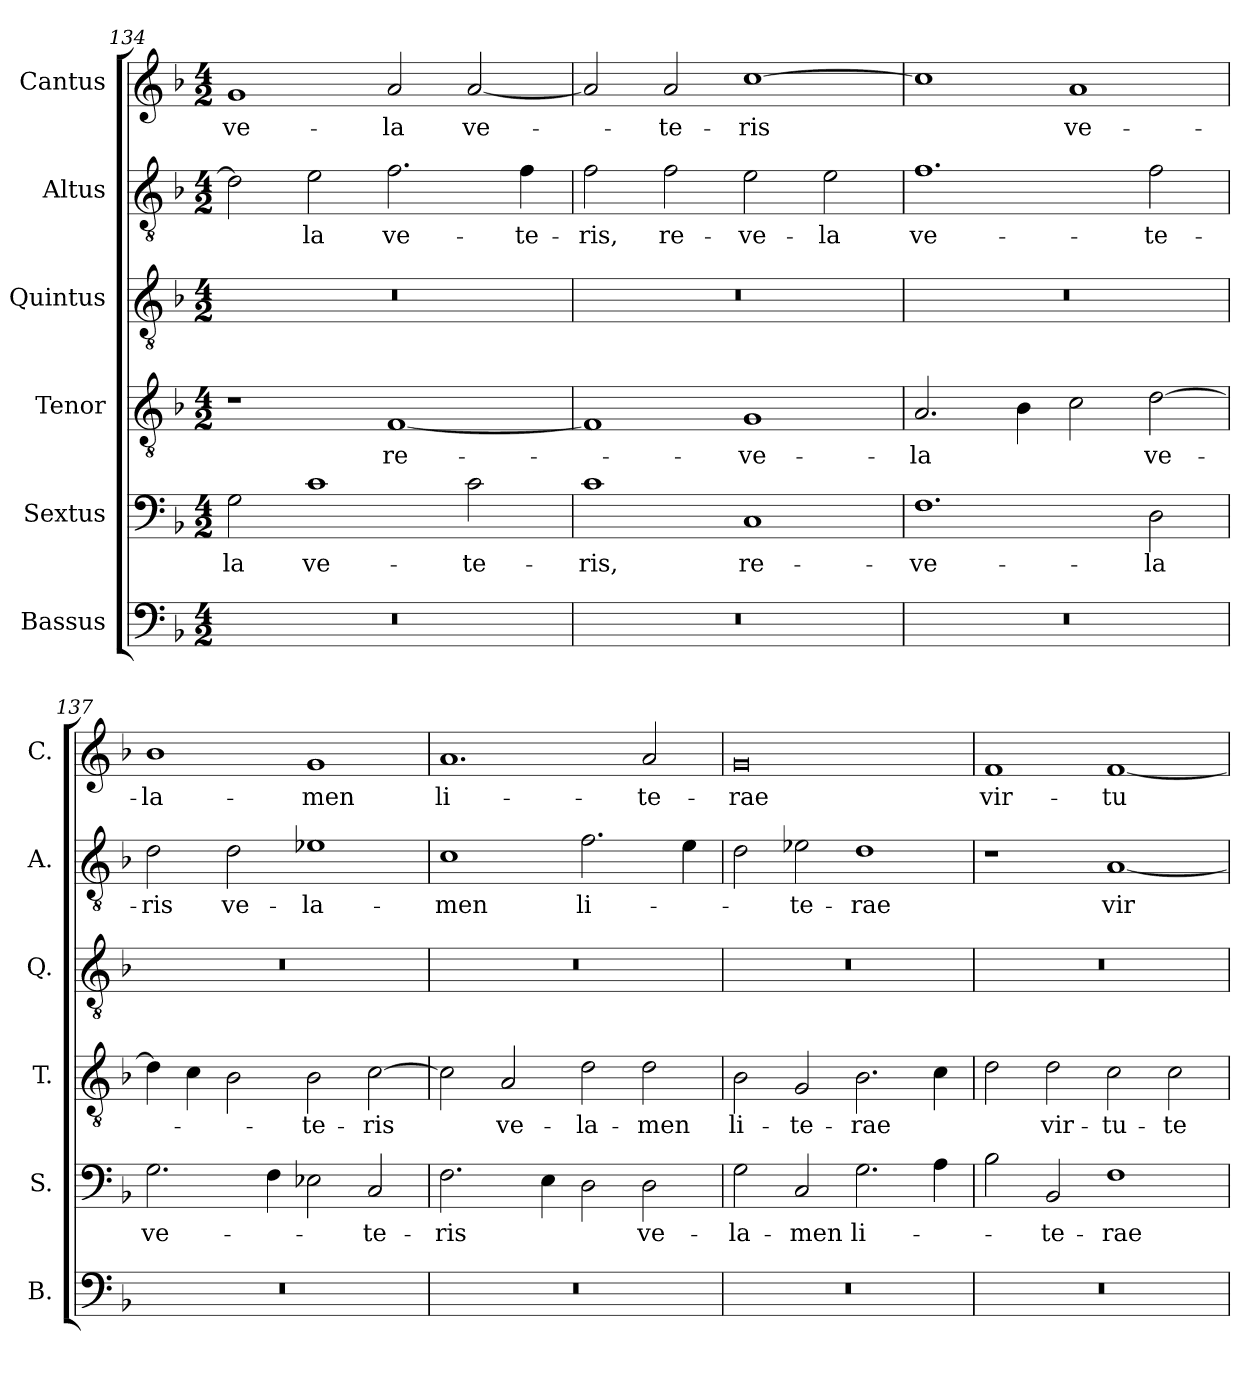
**kern	**kern	**text	**kern	**text	**kern	**kern	**text	**kern	**text
*part6	*part5	*part5	*part4	*part4	*part3	*part2	*part2	*part1	*part1
*staff6	*staff5	*staff5	*staff4	*staff4	*staff3	*staff2	*staff2	*staff1	*staff1
*I"Bassus	*I"Sextus	*	*I"Tenor	*	*I"Quintus	*I"Altus	*	*I"Cantus	*
*I'B.	*I'S.	*	*I'T.	*	*I'Q.	*I'A.	*	*I'C.	*
*clefF4	*clefF4	*	*clefGv2	*	*clefGv2	*clefGv2	*	*clefG2	*
*k[b-]	*k[b-]	*	*k[b-]	*	*k[b-]	*k[b-]	*	*k[b-]	*
*F:	*F:	*	*F:	*	*F:	*F:	*	*F:	*
*M4/2	*M4/2	*	*M4/2	*	*M4/2	*M4/2	*	*M4/2	*
=134	=134	=134	=134	=134	=134	=134	=134	=134	=134
!	!	!LO:LY:b	!	!	!	!	!	!	!LO:LY:b
0r	2G\	-la	1r	.	0r	2d\]	.	1g	-ve-
!	!	!LO:LY:b	!	!	!	!	!LO:LY:b	!	!
.	1c	ve-	.	.	.	2e\	-la	.	.
!	!	!	!	!LO:LY:b	!	!	!LO:LY:b	!	!LO:LY:b
.	.	.	[1F	re-	.	2.f\	ve-	2a/	-la
!	!	!LO:LY:b	!	!	!	!	!	!	!LO:LY:b
.	2c\	-te-	.	.	.	.	.	[2a/	ve-
!	!	!	!	!	!	!	!LO:LY:b	!	!
.	.	.	.	.	.	4f\	-te-	.	.
=135	=135	=135	=135	=135	=135	=135	=135	=135	=135
!	!	!LO:LY:b	!	!	!	!	!LO:LY:b	!	!
0r	1c	-ris,	1F]	.	0r	2f\	-ris,	2a/]	.
!	!	!	!	!	!	!	!LO:LY:b	!	!LO:LY:b
.	.	.	.	.	.	2f\	re-	2a/	-te-
!	!	!LO:LY:b	!	!LO:LY:b	!	!	!LO:LY:b	!	!LO:LY:b
.	1C	re-	1G	-ve-	.	2e\	-ve-	[1cc	-ris
!	!	!	!	!	!	!	!LO:LY:b	!	!
.	.	.	.	.	.	2e\	-la	.	.
=136	=136	=136	=136	=136	=136	=136	=136	=136	=136
!	!	!LO:LY:b	!	!LO:LY:b	!	!	!LO:LY:b	!	!
0r	1.F	-ve-	2.A/	-la	0r	1.f	ve-	1cc]	.
.	.	.	4B-\	.	.	.	.	.	.
!	!	!	!	!	!	!	!	!	!LO:LY:b
.	.	.	2c\	.	.	.	.	1a	ve-
!	!	!LO:LY:b	!	!LO:LY:b	!	!	!LO:LY:b	!	!
.	2D\	-la	[2d\	ve-	.	2f\	-te-	.	.
=137	=137	=137	=137	=137	=137	=137	=137	=137	=137
!	!	!LO:LY:b	!	!	!	!	!LO:LY:b	!	!LO:LY:b
0r	2.G\	ve-	4d\]	.	0r	2d\	-ris	1b-	-la-
.	.	.	4c\	.	.	.	.	.	.
!	!	!	!	!	!	!	!LO:LY:b	!	!
.	.	.	2B-\	.	.	2d\	ve-	.	.
.	4F\	.	.	.	.	.	.	.	.
!	!	!	!	!LO:LY:b	!	!	!LO:LY:b	!	!LO:LY:b
.	2E-X\	.	2B-\	-te-	.	1e-X	-la-	1g	-men
!	!	!LO:LY:b	!	!LO:LY:b	!	!	!	!	!
.	2C/	-te-	[2c\	-ris	.	.	.	.	.
!!LO:LB:g=z
=138	=138	=138	=138	=138	=138	=138	=138	=138	=138
!	!	!LO:LY:b	!	!	!	!	!LO:LY:b	!	!LO:LY:b
0r	2.F\	-ris	2c\]	.	0r	1c	-men	1.a	li-
!	!	!	!	!LO:LY:b	!	!	!	!	!
.	.	.	2A/	ve-	.	.	.	.	.
.	4E\	.	.	.	.	.	.	.	.
!	!	!	!	!LO:LY:b	!	!	!LO:LY:b	!	!
.	2D\	.	2d\	-la-	.	2.f\	li-	.	.
!	!	!LO:LY:b	!	!LO:LY:b	!	!	!	!	!LO:LY:b
.	2D\	ve-	2d\	-men	.	.	.	2a/	-te-
.	.	.	.	.	.	4e\	.	.	.
=139	=139	=139	=139	=139	=139	=139	=139	=139	=139
!	!	!LO:LY:b	!	!LO:LY:b	!	!	!	!	!LO:LY:b
0r	2G\	-la-	2B-\	li-	0r	2d\	.	0g	-rae
!	!	!LO:LY:b	!	!LO:LY:b	!	!	!LO:LY:b	!	!
.	2C/	-men	2G/	-te-	.	2e-X\	-te-	.	.
!	!	!LO:LY:b	!	!LO:LY:b	!	!	!LO:LY:b	!	!
.	2.G\	li-	2.B-\	-rae	.	1d	-rae	.	.
.	4A\	.	4c\	.	.	.	.	.	.
=140	=140	=140	=140	=140	=140	=140	=140	=140	=140
!	!	!	!	!	!	!	!	!	!LO:LY:b
0r	2B-\	.	2d\	.	0r	1r	.	1f	vir-
!	!	!LO:LY:b	!	!LO:LY:b	!	!	!	!	!
.	2BB-/	-te-	2d\	vir-	.	.	.	.	.
!	!	!LO:LY:b	!	!LO:LY:b	!	!	!LO:LY:b	!	!LO:LY:b
.	1F	-rae	2c\	-tu-	.	[1A	vir-	[1f	-tu-
!	!	!	!	!LO:LY:b	!	!	!	!	!
.	.	.	2c\	-te	.	.	.	.	.
=	=	=	=	=	=	=	=	=	=
*-	*-	*-	*-	*-	*-	*-	*-	*-	*-
